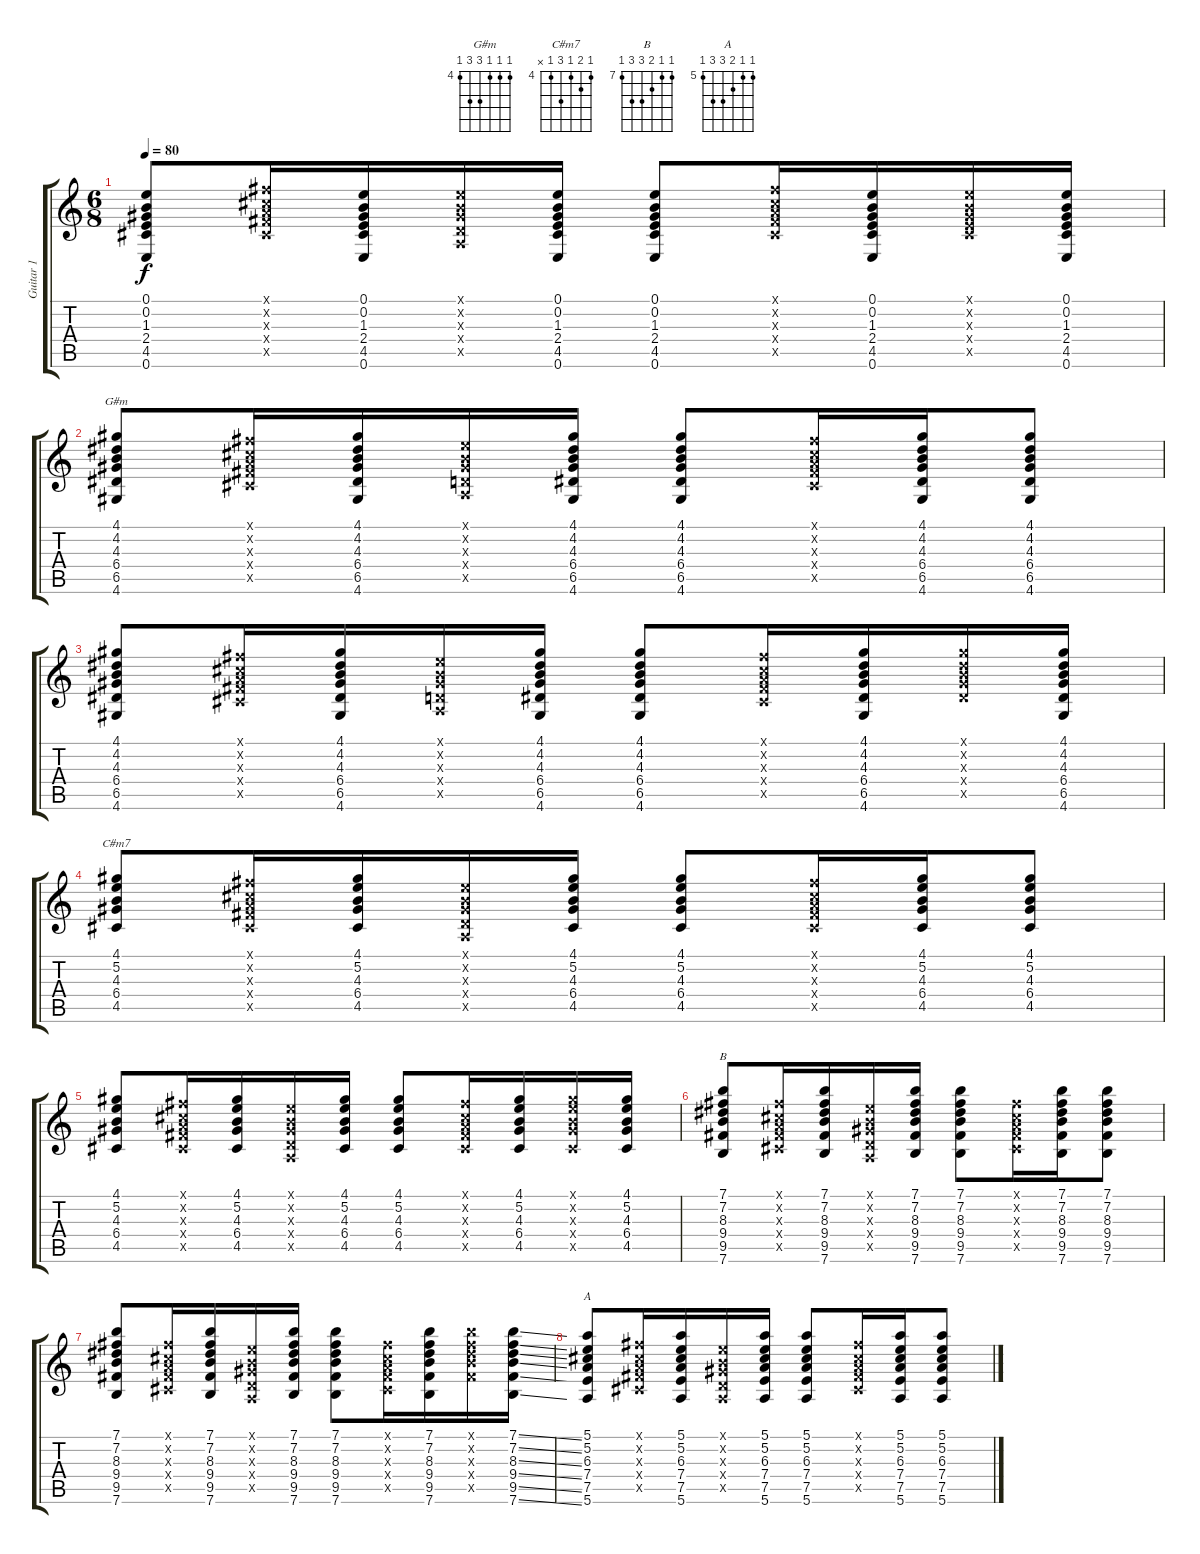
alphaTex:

\track ("Guitar 1" "Guitar 1") {instrument acousticguitarnylon}
\staff {score tabs}
\tuning (E4 B3 G3 D3 A2 E2) {hide}
\chord ("G#m" 4 4 4 6 6 4) {firstfret 4}
\chord ("C#m7" 4 5 4 6 4 x) {firstfret 4}
\chord ("B" 7 7 8 9 9 7) {firstfret 7}
\chord ("A" 5 5 6 7 7 5) {firstfret 5}
\ts (6 8)
\tempo 80
\clef g2
\ks c
(0.1 0.2 1.3 2.4 4.5 0.6).8{dy f} (2.1{x} 2.2{x} 2.3{x} 4.4{x} 4.5{x}).16 (0.1 0.2 1.3 2.4 4.5 0.6).16 (0.1{x} 0.2{x} 1.3{x} 0.4{x} 0.5{x}).16 (0.1 0.2 1.3 2.4 4.5 0.6).16 (0.1 0.2 1.3 2.4 4.5 0.6).8 (2.1{x} 2.2{x} 2.3{x} 4.4{x} 4.5{x}).16 (0.1 0.2 1.3 2.4 4.5 0.6).16 (0.1{x} 0.2{x} 1.3{x} 2.4{x} 4.5{x}).16 (0.1 0.2 1.3 2.4 4.5 0.6).16 |
(4.1 4.2 4.3 6.4 6.5 4.6).8{ch "G#m"} (2.1{x} 2.2{x} 2.3{x} 4.4{x} 4.5{x}).16 (4.1 4.2 4.3 6.4 6.5 4.6).16 (0.1{x} 0.2{x} 1.3{x} 0.4{x} 0.5{x}).16 (4.1 4.2 4.3 6.4 6.5 4.6).16 (4.1 4.2 4.3 6.4 6.5 4.6).8 (2.1{x} 2.2{x} 2.3{x} 4.4{x} 4.5{x}).16 (4.1 4.2 4.3 6.4 6.5 4.6).16 (4.1 4.2 4.3 6.4 6.5 4.6).8 |
(4.1 4.2 4.3 6.4 6.5 4.6).8 (2.1{x} 2.2{x} 2.3{x} 4.4{x} 4.5{x}).16 (4.1 4.2 4.3 6.4 6.5 4.6).16 (0.1{x} 0.2{x} 1.3{x} 0.4{x} 0.5{x}).16 (4.1 4.2 4.3 6.4 6.5 4.6).16 (4.1 4.2 4.3 6.4 6.5 4.6).8 (2.1{x} 2.2{x} 2.3{x} 4.4{x} 4.5{x}).16 (4.1 4.2 4.3 6.4 6.5 4.6).16 (4.1{x} 4.2{x} 4.3{x} 6.4{x} 6.5{x}).16 (4.1 4.2 4.3 6.4 6.5 4.6).16 |
(4.1 5.2 4.3 6.4 4.5).8{ch "C#m7"} (2.1{x} 2.2{x} 2.3{x} 4.4{x} 4.5{x}).16 (4.1 5.2 4.3 6.4 4.5).16 (0.1{x} 0.2{x} 1.3{x} 0.4{x} 0.5{x}).16 (4.1 5.2 4.3 6.4 4.5).16 (4.1 5.2 4.3 6.4 4.5).8 (2.1{x} 2.2{x} 2.3{x} 4.4{x} 4.5{x}).16 (4.1 5.2 4.3 6.4 4.5).16 (4.1 5.2 4.3 6.4 4.5).8 |
(4.1 5.2 4.3 6.4 4.5).8 (2.1{x} 2.2{x} 2.3{x} 4.4{x} 4.5{x}).16 (4.1 5.2 4.3 6.4 4.5).16 (0.1{x} 0.2{x} 1.3{x} 0.4{x} 0.5{x}).16 (4.1 5.2 4.3 6.4 4.5).16 (4.1 5.2 4.3 6.4 4.5).8 (2.1{x} 2.2{x} 2.3{x} 4.4{x} 4.5{x}).16 (4.1 5.2 4.3 6.4 4.5).16 (4.1{x} 5.2{x} 4.3{x} 6.4{x} 4.5{x}).16 (4.1 5.2 4.3 6.4 4.5).16 |
(7.1 7.2 8.3 9.4 9.5 7.6).8{ch "B"} (2.1{x} 2.2{x} 2.3{x} 4.4{x} 4.5{x}).16 (7.1 7.2 8.3 9.4 9.5 7.6).16 (0.1{x} 0.2{x} 1.3{x} 0.4{x} 0.5{x}).16 (7.1 7.2 8.3 9.4 9.5 7.6).16 (7.1 7.2 8.3 9.4 9.5 7.6).8 (2.1{x} 2.2{x} 2.3{x} 4.4{x} 4.5{x}).16 (7.1 7.2 8.3 9.4 9.5 7.6).16 (7.1 7.2 8.3 9.4 9.5 7.6).8 |
(7.1 7.2 8.3 9.4 9.5 7.6).8 (2.1{x} 2.2{x} 2.3{x} 4.4{x} 4.5{x}).16 (7.1 7.2 8.3 9.4 9.5 7.6).16 (0.1{x} 0.2{x} 1.3{x} 0.4{x} 0.5{x}).16 (7.1 7.2 8.3 9.4 9.5 7.6).16 (7.1 7.2 8.3 9.4 9.5 7.6).8 (2.1{x} 2.2{x} 2.3{x} 4.4{x} 4.5{x}).16 (7.1 7.2 8.3 9.4 9.5 7.6).16 (7.1{x} 7.2{x} 8.3{x} 9.4{x} 9.5{x}).16 (7.1{ss} 7.2{ss} 8.3{ss} 9.4{ss} 9.5{ss} 7.6{ss}).16 |
(5.1 5.2 6.3 7.4 7.5 5.6).8{ch "A"} (2.1{x} 2.2{x} 2.3{x} 4.4{x} 4.5{x}).16 (5.1 5.2 6.3 7.4 7.5 5.6).16 (0.1{x} 0.2{x} 1.3{x} 0.4{x} 0.5{x}).16 (5.1 5.2 6.3 7.4 7.5 5.6).16 (5.1 5.2 6.3 7.4 7.5 5.6).8 (2.1{x} 2.2{x} 2.3{x} 4.4{x} 4.5{x}).16 (5.1 5.2 6.3 7.4 7.5 5.6).16 (5.1 5.2 6.3 7.4 7.5 5.6).8
